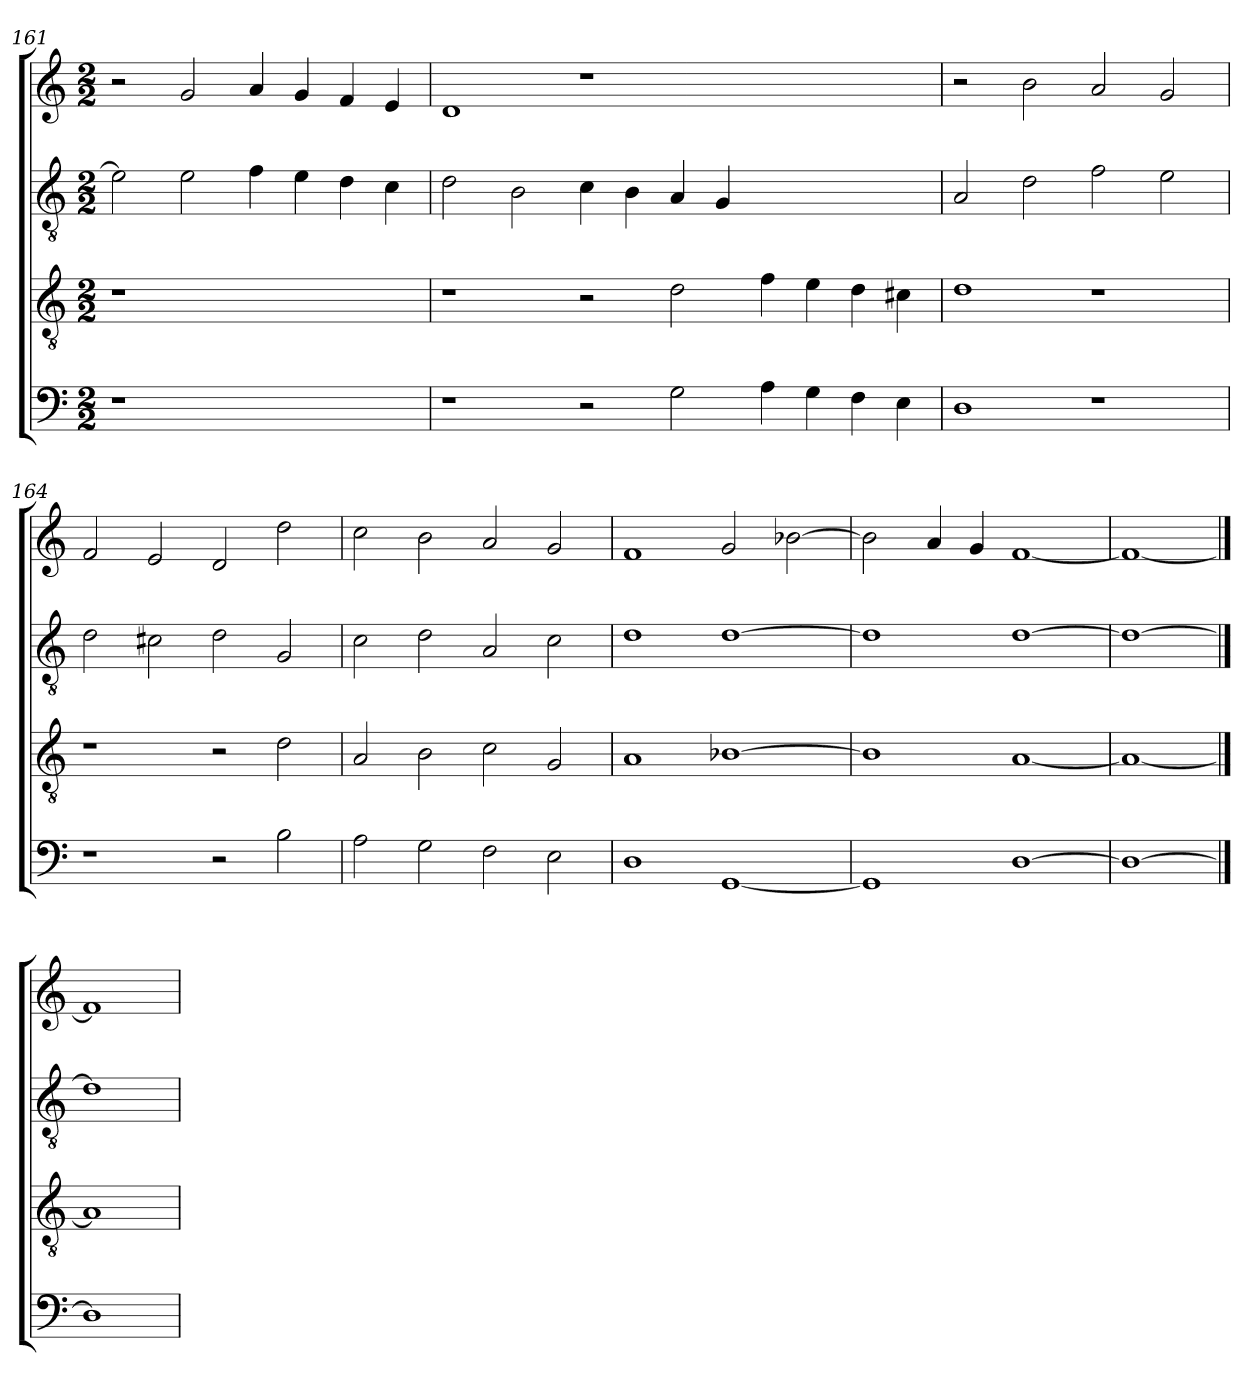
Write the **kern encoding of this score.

**kern	**kern	**kern	**kern
*part4	*part3	*part2	*part1
*staff4	*staff3	*staff2	*staff1
*clefF4	*clefGv2	*clefGv2	*clefG2
*k[]	*k[]	*k[]	*k[]
*M2/2	*M2/2	*M2/2	*M2/2
=161	=161	=161	=161
1r	1r	2e\]	2r
.	.	2e\	2g/
1ryy	1ryy	4f\	4a/
.	.	4e\	4g/
.	.	4d\	4f/
.	.	4c\	4e/
=162	=162	=162	=162
1r	1r	2d\	1d
.	.	2B\	.
2r	2r	4c\	1r
.	.	4B\	.
2G\	2d\	4A/	.
.	.	4G/	.
4A\	4f\	1ryy	1ryy
4G\	4e\	.	.
4F\	4d\	.	.
4E\	4c#X\	.	.
=163	=163	=163	=163
1D	1d	2A/	2r
.	.	2d\	2b\
1r	1r	2f\	2a/
.	.	2e\	2g/
=164	=164	=164	=164
1r	1r	2d\	2f/
.	.	2c#X\	2e/
2r	2r	2d\	2d/
2B\	2d\	2G/	2dd\
=165	=165	=165	=165
2A\	2A/	2c\	2cc\
2G\	2B\	2d\	2b\
2F\	2c\	2A/	2a/
2E\	2G/	2c\	2g/
=166	=166	=166	=166
1D	1A	1d	1f
[1GG	[1B-X	[1d	2g/
.	.	.	[2b-X\
=167	=167	=167	=167
1GG]	1B-]	1d]	2b-\]
.	.	.	4a/
.	.	.	4g/
[1D	[1A	[1d	[1f
=168	=168	=168	=168
1D_	1A_	1d_	1f_
==169	==169	==169	==169
1D]	1A]	1d]	1f]
=	=	=	=
*-	*-	*-	*-
